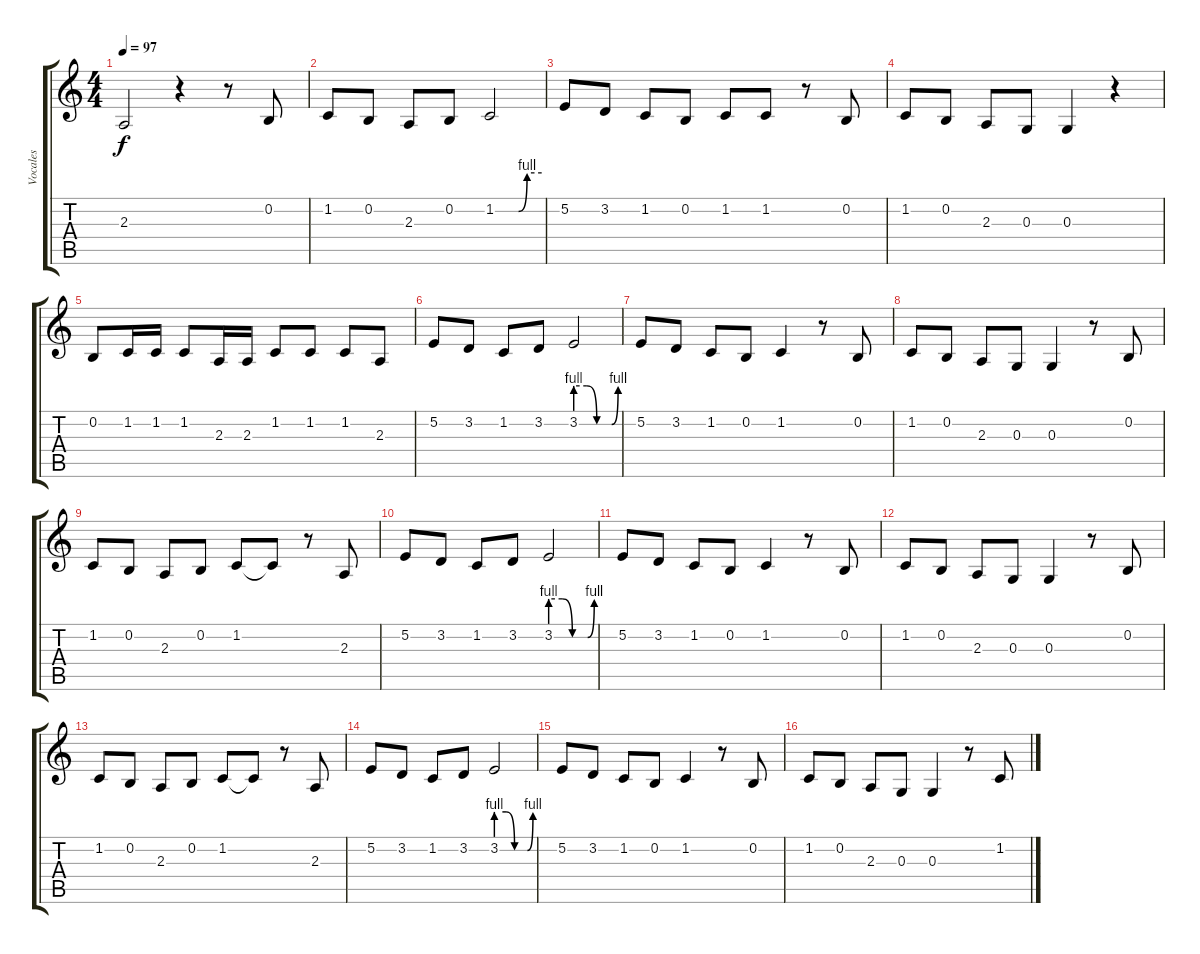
\track ("Vocales" "Vocales") {instrument lead6voice}
\staff {score tabs}
\tuning (E4 B3 G3 D3 A2 E2) {hide}
\ts (4 4)
\tempo 97
\clef g2
\ks c
2.3.2{dy f} r.4 r.8 0.2.8 |
1.2.8 0.2.8 2.3.8 0.2.8 1.2{be (custom 0 0 25 0 30 0 41 4 60 4)}.2 |
5.2.8 3.2.8 1.2.8 0.2.8 1.2.8 1.2.8 r.8 0.2.8 |
1.2.8 0.2.8 2.3.8 0.3.8 0.3.4 r.4 |
0.2.8 1.2.16 1.2.16 1.2.8 2.3.16 2.3.16 1.2.8 1.2.8 1.2.8 2.3.8 |
5.2.8 3.2.8 1.2.8 3.2.8 3.2{be (custom 0 4 16 4 30 0 42 0 51 0 60 4)}.2 |
5.2.8 3.2.8 1.2.8 0.2.8 1.2.4 r.8 0.2.8 |
1.2.8 0.2.8 2.3.8 0.3.8 0.3.4 r.8 0.2.8 |
1.2.8 0.2.8 2.3.8 0.2.8 1.2.8 1.2{t}.8 r.8 2.3.8 |
5.2.8 3.2.8 1.2.8 3.2.8 3.2{be (custom 0 4 16 4 30 0 42 0 51 0 60 4)}.2 |
5.2.8 3.2.8 1.2.8 0.2.8 1.2.4 r.8 0.2.8 |
1.2.8 0.2.8 2.3.8 0.3.8 0.3.4 r.8 0.2.8 |
1.2.8 0.2.8 2.3.8 0.2.8 1.2.8 1.2{t}.8 r.8 2.3.8 |
5.2.8 3.2.8 1.2.8 3.2.8 3.2{be (custom 0 4 16 4 30 0 42 0 51 0 60 4)}.2 |
5.2.8 3.2.8 1.2.8 0.2.8 1.2.4 r.8 0.2.8 |
1.2.8 0.2.8 2.3.8 0.3.8 0.3.4 r.8 1.2.8
